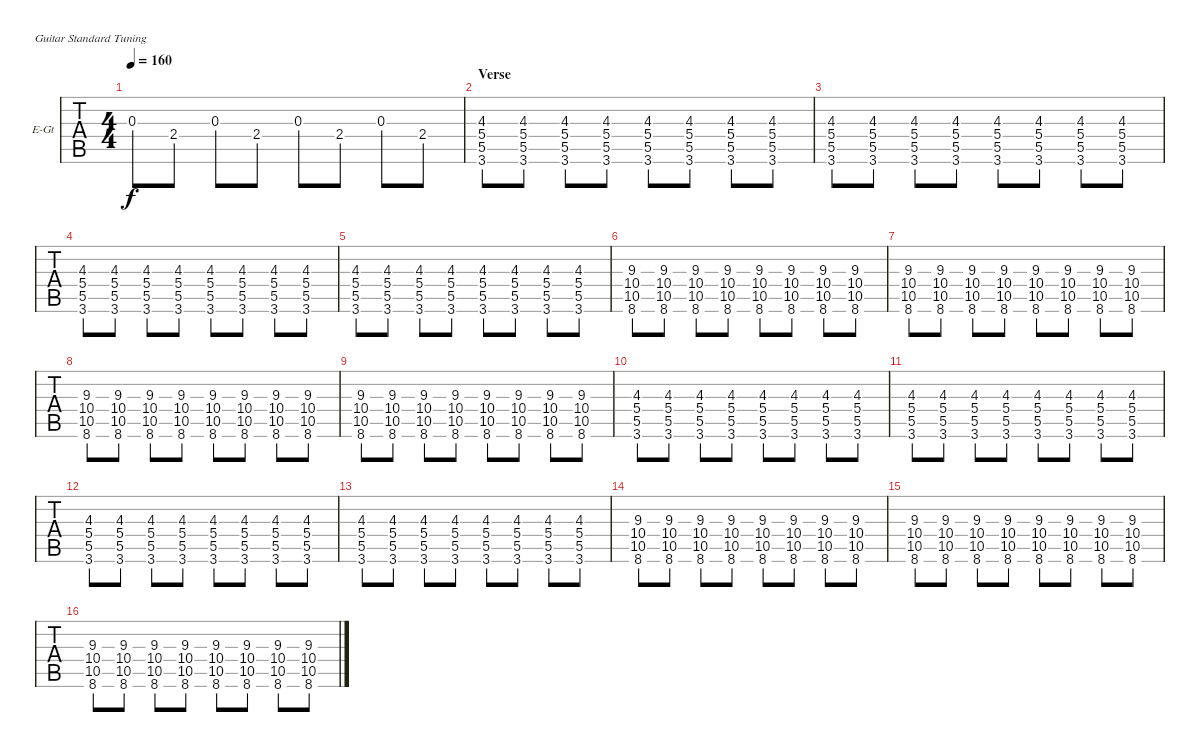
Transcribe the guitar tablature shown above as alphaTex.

\bracketExtendMode groupsimilarinstruments
\firstSystemTrackNameOrientation horizontal
\otherSystemsTrackNameOrientation horizontal
\track ("Nick" "E-Gt") {instrument overdrivenguitar}
\staff {tabs}
\tuning (E4 B3 G3 D3 A2 E2)
\ts (4 4)
\tempo 160
\clef g2
\ks c
0.3.8{dy f} 2.4.8 0.3.8 2.4.8 0.3.8 2.4.8 0.3.8 2.4.8 |
\section ("" "Verse")
(4.3 5.4 5.5 3.6).8 (4.3 5.4 5.5 3.6).8 (4.3 5.4 5.5 3.6).8 (4.3 5.4 5.5 3.6).8 (4.3 5.4 5.5 3.6).8 (4.3 5.4 5.5 3.6).8 (4.3 5.4 5.5 3.6).8 (4.3 5.4 5.5 3.6).8 |
(4.3 5.4 5.5 3.6).8 (4.3 5.4 5.5 3.6).8 (4.3 5.4 5.5 3.6).8 (4.3 5.4 5.5 3.6).8 (4.3 5.4 5.5 3.6).8 (4.3 5.4 5.5 3.6).8 (4.3 5.4 5.5 3.6).8 (4.3 5.4 5.5 3.6).8 |
(4.3 5.4 5.5 3.6).8 (4.3 5.4 5.5 3.6).8 (4.3 5.4 5.5 3.6).8 (4.3 5.4 5.5 3.6).8 (4.3 5.4 5.5 3.6).8 (4.3 5.4 5.5 3.6).8 (4.3 5.4 5.5 3.6).8 (4.3 5.4 5.5 3.6).8 |
(4.3 5.4 5.5 3.6).8 (4.3 5.4 5.5 3.6).8 (4.3 5.4 5.5 3.6).8 (4.3 5.4 5.5 3.6).8 (4.3 5.4 5.5 3.6).8 (4.3 5.4 5.5 3.6).8 (4.3 5.4 5.5 3.6).8 (4.3 5.4 5.5 3.6).8 |
(9.3 10.4 10.5 8.6).8 (9.3 10.4 10.5 8.6).8 (9.3 10.4 10.5 8.6).8 (9.3 10.4 10.5 8.6).8 (9.3 10.4 10.5 8.6).8 (9.3 10.4 10.5 8.6).8 (9.3 10.4 10.5 8.6).8 (9.3 10.4 10.5 8.6).8 |
(9.3 10.4 10.5 8.6).8 (9.3 10.4 10.5 8.6).8 (9.3 10.4 10.5 8.6).8 (9.3 10.4 10.5 8.6).8 (9.3 10.4 10.5 8.6).8 (9.3 10.4 10.5 8.6).8 (9.3 10.4 10.5 8.6).8 (9.3 10.4 10.5 8.6).8 |
(9.3 10.4 10.5 8.6).8 (9.3 10.4 10.5 8.6).8 (9.3 10.4 10.5 8.6).8 (9.3 10.4 10.5 8.6).8 (9.3 10.4 10.5 8.6).8 (9.3 10.4 10.5 8.6).8 (9.3 10.4 10.5 8.6).8 (9.3 10.4 10.5 8.6).8 |
(9.3 10.4 10.5 8.6).8 (9.3 10.4 10.5 8.6).8 (9.3 10.4 10.5 8.6).8 (9.3 10.4 10.5 8.6).8 (9.3 10.4 10.5 8.6).8 (9.3 10.4 10.5 8.6).8 (9.3 10.4 10.5 8.6).8 (9.3 10.4 10.5 8.6).8 |
(4.3 5.4 5.5 3.6).8 (4.3 5.4 5.5 3.6).8 (4.3 5.4 5.5 3.6).8 (4.3 5.4 5.5 3.6).8 (4.3 5.4 5.5 3.6).8 (4.3 5.4 5.5 3.6).8 (4.3 5.4 5.5 3.6).8 (4.3 5.4 5.5 3.6).8 |
(4.3 5.4 5.5 3.6).8 (4.3 5.4 5.5 3.6).8 (4.3 5.4 5.5 3.6).8 (4.3 5.4 5.5 3.6).8 (4.3 5.4 5.5 3.6).8 (4.3 5.4 5.5 3.6).8 (4.3 5.4 5.5 3.6).8 (4.3 5.4 5.5 3.6).8 |
(4.3 5.4 5.5 3.6).8 (4.3 5.4 5.5 3.6).8 (4.3 5.4 5.5 3.6).8 (4.3 5.4 5.5 3.6).8 (4.3 5.4 5.5 3.6).8 (4.3 5.4 5.5 3.6).8 (4.3 5.4 5.5 3.6).8 (4.3 5.4 5.5 3.6).8 |
(4.3 5.4 5.5 3.6).8 (4.3 5.4 5.5 3.6).8 (4.3 5.4 5.5 3.6).8 (4.3 5.4 5.5 3.6).8 (4.3 5.4 5.5 3.6).8 (4.3 5.4 5.5 3.6).8 (4.3 5.4 5.5 3.6).8 (4.3 5.4 5.5 3.6).8 |
(9.3 10.4 10.5 8.6).8 (9.3 10.4 10.5 8.6).8 (9.3 10.4 10.5 8.6).8 (9.3 10.4 10.5 8.6).8 (9.3 10.4 10.5 8.6).8 (9.3 10.4 10.5 8.6).8 (9.3 10.4 10.5 8.6).8 (9.3 10.4 10.5 8.6).8 |
(9.3 10.4 10.5 8.6).8 (9.3 10.4 10.5 8.6).8 (9.3 10.4 10.5 8.6).8 (9.3 10.4 10.5 8.6).8 (9.3 10.4 10.5 8.6).8 (9.3 10.4 10.5 8.6).8 (9.3 10.4 10.5 8.6).8 (9.3 10.4 10.5 8.6).8 |
(9.3 10.4 10.5 8.6).8 (9.3 10.4 10.5 8.6).8 (9.3 10.4 10.5 8.6).8 (9.3 10.4 10.5 8.6).8 (9.3 10.4 10.5 8.6).8 (9.3 10.4 10.5 8.6).8 (9.3 10.4 10.5 8.6).8 (9.3 10.4 10.5 8.6).8
